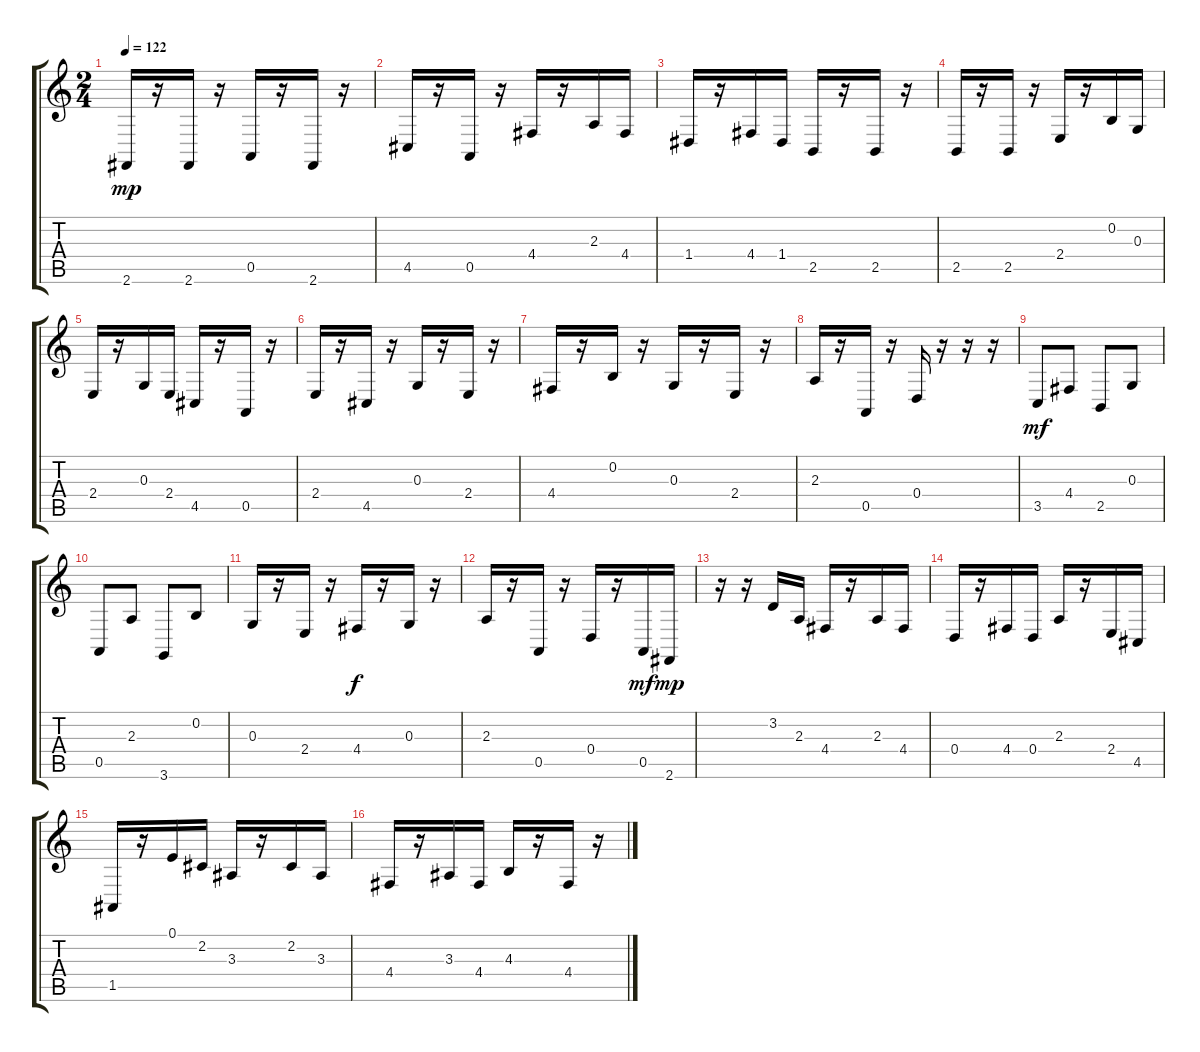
\track "" {instrument stringensemble1}
\staff {score tabs}
\tuning (E4 B3 G3 D3 A2 E2) {hide}
\ts (2 4)
\tempo 122
\clef g2
\ks c
2.6.16{dy mp} r.16 2.6.16 r.16 0.5.16 r.16 2.6.16 r.16 |
4.5.16 r.16 0.5.16 r.16 4.4.16 r.16 2.3.16 4.4.16 |
1.4.16 r.16 4.4.16 1.4.16 2.5.16 r.16 2.5.16 r.16 |
2.5.16 r.16 2.5.16 r.16 2.4.16 r.16 0.2.16 0.3.16 |
2.4.16 r.16 0.3.16 2.4.16 4.5.16 r.16 0.5.16 r.16 |
2.4.16 r.16 4.5.16 r.16 0.3.16 r.16 2.4.16 r.16 |
4.4.16 r.16 0.2.16 r.16 0.3.16 r.16 2.4.16 r.16 |
2.3.16 r.16 0.5.16 r.16 0.4.16 r.16 r.16 r.16 |
3.5.8{dy mf} 4.4.8 2.5.8 0.3.8 |
0.5.8 2.3.8 3.6.8 0.2.8 |
0.3.16 r.16 2.4.16 r.16 4.4.16{dy f} r.16 0.3.16 r.16 |
2.3.16 r.16 0.5.16 r.16 0.4.16 r.16 0.5.16{dy mf} 2.6.16{dy mp} |
r.16 r.16 3.2.16 2.3.16 4.4.16 r.16 2.3.16 4.4.16 |
0.4.16 r.16 4.4.16 0.4.16 2.3.16 r.16 2.4.16 4.5.16 |
1.5.16 r.16 0.1.16 2.2.16 3.3.16 r.16 2.2.16 3.3.16 |
4.4.16 r.16 3.3.16 4.4.16 4.3.16 r.16 4.4.16 r.16
